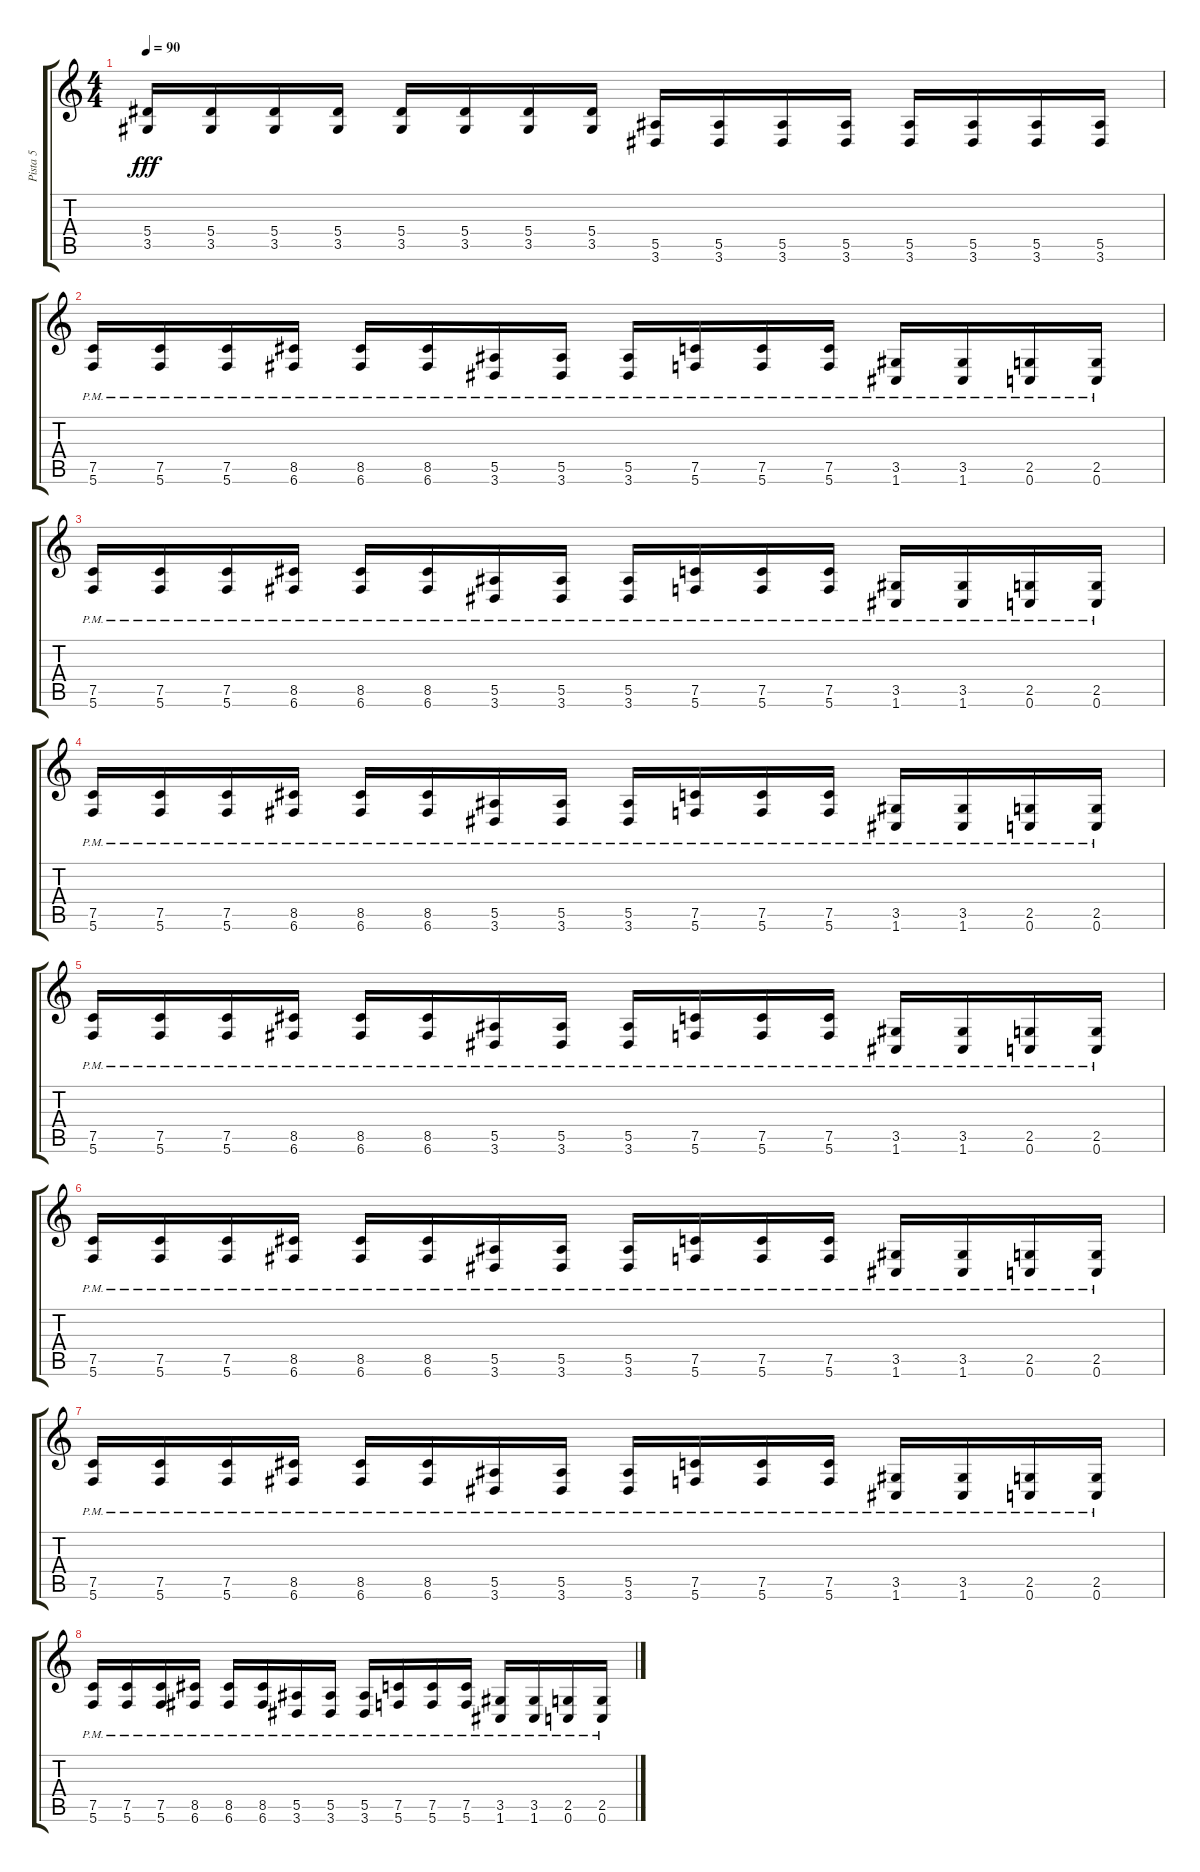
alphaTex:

\track ("Pista 5" "Pista 5") {instrument distortionguitar}
\staff {score tabs}
\tuning (C4 G3 Eb3 Bb2 F2 C2) {hide}
\ts (4 4)
\tempo 90
\clef g2
\ks c
(5.4 3.5).16{dy fff} (5.4 3.5).16 (5.4 3.5).16 (5.4 3.5).16 (5.4 3.5).16 (5.4 3.5).16 (5.4 3.5).16 (5.4 3.5).16 (5.5 3.6).16 (5.5 3.6).16 (5.5 3.6).16 (5.5 3.6).16 (5.5 3.6).16 (5.5 3.6).16 (5.5 3.6).16 (5.5 3.6).16 |
(7.5{pm} 5.6{pm}).16{balance 16} (7.5{pm} 5.6{pm}).16 (7.5{pm} 5.6{pm}).16 (8.5{pm} 6.6{pm}).16 (8.5{pm} 6.6{pm}).16 (8.5{pm} 6.6{pm}).16 (5.5{pm} 3.6{pm}).16 (5.5{pm} 3.6{pm}).16 (5.5{pm} 3.6{pm}).16 (7.5{pm} 5.6{pm}).16 (7.5{pm} 5.6{pm}).16 (7.5{pm} 5.6{pm}).16 (3.5{pm} 1.6{pm}).16 (3.5{pm} 1.6{pm}).16 (2.5{pm} 0.6{pm}).16 (2.5{pm} 0.6{pm}).16 |
(7.5{pm} 5.6{pm}).16 (7.5{pm} 5.6{pm}).16 (7.5{pm} 5.6{pm}).16 (8.5{pm} 6.6{pm}).16 (8.5{pm} 6.6{pm}).16 (8.5{pm} 6.6{pm}).16 (5.5{pm} 3.6{pm}).16 (5.5{pm} 3.6{pm}).16 (5.5{pm} 3.6{pm}).16 (7.5{pm} 5.6{pm}).16 (7.5{pm} 5.6{pm}).16 (7.5{pm} 5.6{pm}).16 (3.5{pm} 1.6{pm}).16 (3.5{pm} 1.6{pm}).16 (2.5{pm} 0.6{pm}).16 (2.5{pm} 0.6{pm}).16 |
(7.5{pm} 5.6{pm}).16{balance 16} (7.5{pm} 5.6{pm}).16 (7.5{pm} 5.6{pm}).16 (8.5{pm} 6.6{pm}).16 (8.5{pm} 6.6{pm}).16 (8.5{pm} 6.6{pm}).16 (5.5{pm} 3.6{pm}).16 (5.5{pm} 3.6{pm}).16 (5.5{pm} 3.6{pm}).16 (7.5{pm} 5.6{pm}).16 (7.5{pm} 5.6{pm}).16 (7.5{pm} 5.6{pm}).16 (3.5{pm} 1.6{pm}).16 (3.5{pm} 1.6{pm}).16 (2.5{pm} 0.6{pm}).16 (2.5{pm} 0.6{pm}).16 |
(7.5{pm} 5.6{pm}).16 (7.5{pm} 5.6{pm}).16 (7.5{pm} 5.6{pm}).16 (8.5{pm} 6.6{pm}).16 (8.5{pm} 6.6{pm}).16 (8.5{pm} 6.6{pm}).16 (5.5{pm} 3.6{pm}).16 (5.5{pm} 3.6{pm}).16 (5.5{pm} 3.6{pm}).16 (7.5{pm} 5.6{pm}).16 (7.5{pm} 5.6{pm}).16 (7.5{pm} 5.6{pm}).16 (3.5{pm} 1.6{pm}).16 (3.5{pm} 1.6{pm}).16 (2.5{pm} 0.6{pm}).16 (2.5{pm} 0.6{pm}).16 |
(7.5{pm} 5.6{pm}).16{balance 16} (7.5{pm} 5.6{pm}).16 (7.5{pm} 5.6{pm}).16 (8.5{pm} 6.6{pm}).16 (8.5{pm} 6.6{pm}).16 (8.5{pm} 6.6{pm}).16 (5.5{pm} 3.6{pm}).16 (5.5{pm} 3.6{pm}).16 (5.5{pm} 3.6{pm}).16 (7.5{pm} 5.6{pm}).16 (7.5{pm} 5.6{pm}).16 (7.5{pm} 5.6{pm}).16 (3.5{pm} 1.6{pm}).16 (3.5{pm} 1.6{pm}).16 (2.5{pm} 0.6{pm}).16 (2.5{pm} 0.6{pm}).16 |
(7.5{pm} 5.6{pm}).16 (7.5{pm} 5.6{pm}).16 (7.5{pm} 5.6{pm}).16 (8.5{pm} 6.6{pm}).16 (8.5{pm} 6.6{pm}).16 (8.5{pm} 6.6{pm}).16 (5.5{pm} 3.6{pm}).16 (5.5{pm} 3.6{pm}).16 (5.5{pm} 3.6{pm}).16 (7.5{pm} 5.6{pm}).16 (7.5{pm} 5.6{pm}).16 (7.5{pm} 5.6{pm}).16 (3.5{pm} 1.6{pm}).16 (3.5{pm} 1.6{pm}).16 (2.5{pm} 0.6{pm}).16 (2.5{pm} 0.6{pm}).16 |
(7.5{pm} 5.6{pm}).16{balance 16} (7.5{pm} 5.6{pm}).16 (7.5{pm} 5.6{pm}).16 (8.5{pm} 6.6{pm}).16 (8.5{pm} 6.6{pm}).16 (8.5{pm} 6.6{pm}).16 (5.5{pm} 3.6{pm}).16 (5.5{pm} 3.6{pm}).16 (5.5{pm} 3.6{pm}).16 (7.5{pm} 5.6{pm}).16 (7.5{pm} 5.6{pm}).16 (7.5{pm} 5.6{pm}).16 (3.5{pm} 1.6{pm}).16 (3.5{pm} 1.6{pm}).16 (2.5{pm} 0.6{pm}).16 (2.5{pm} 0.6{pm}).16
